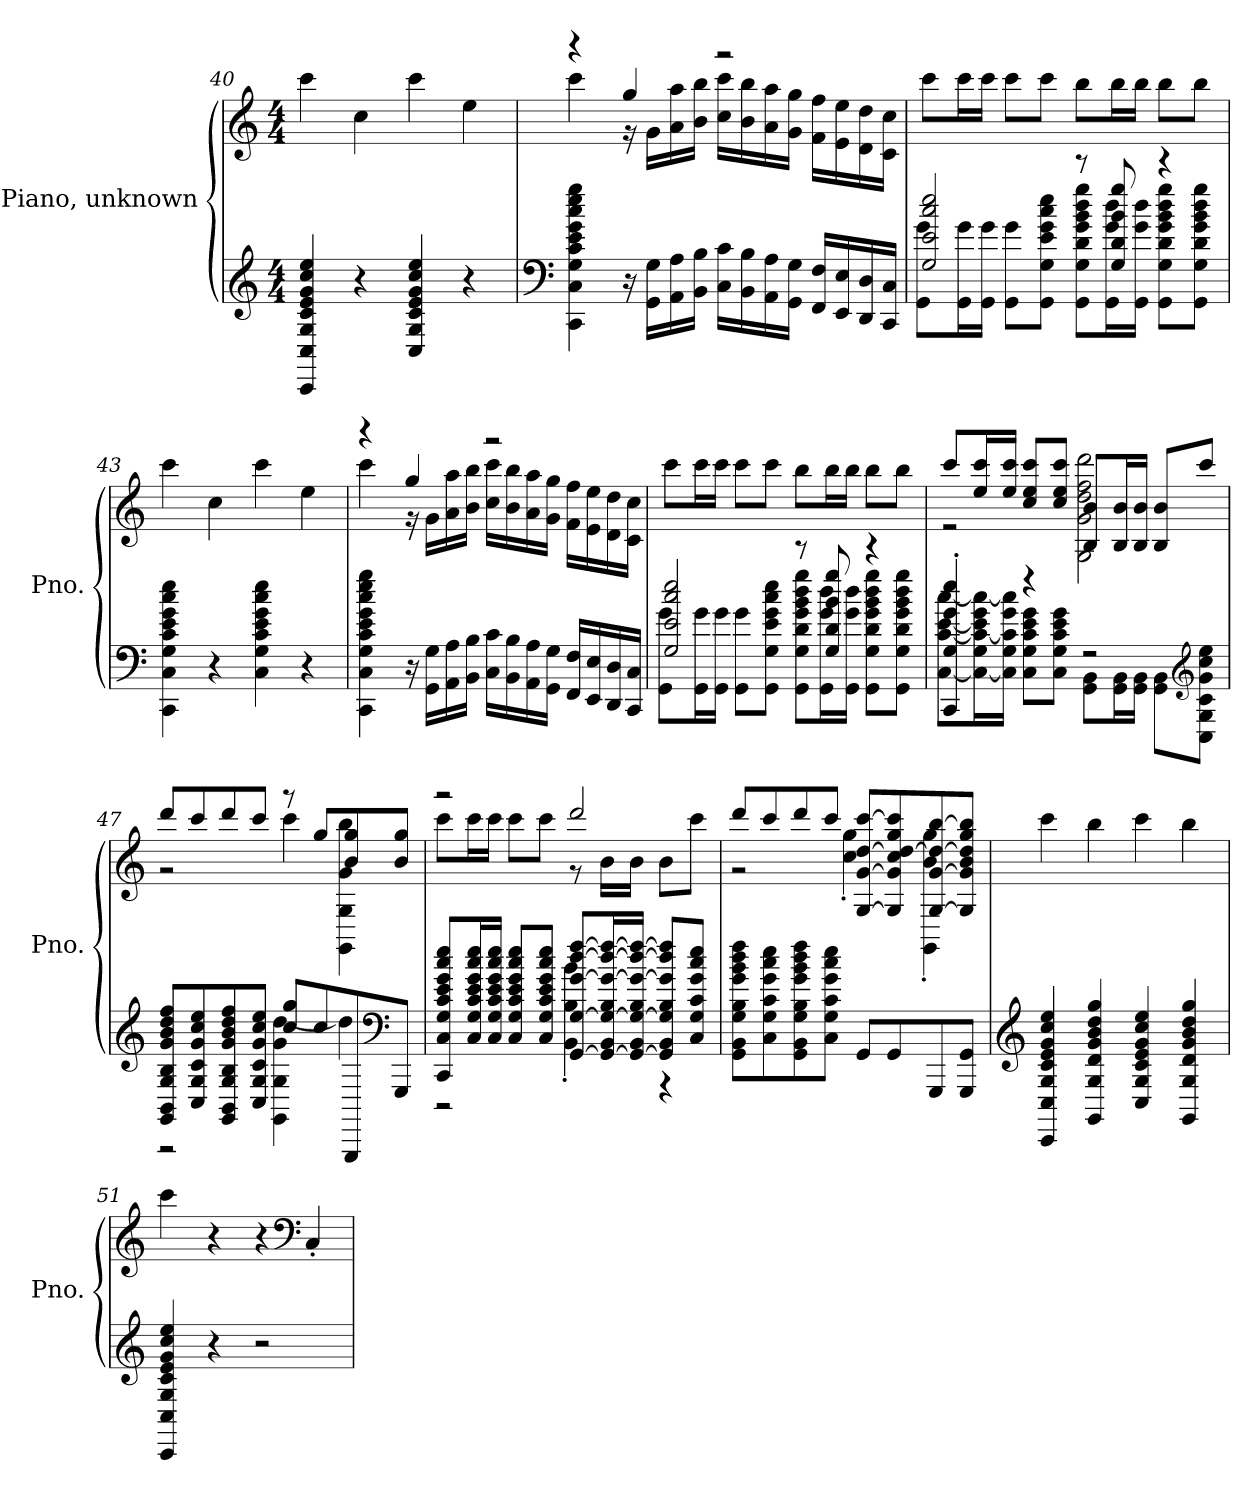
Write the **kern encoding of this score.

**kern	**kern
*part1	*part1
*staff2	*staff1
*I"Piano, unknown	*
*I'Pno.	*
*clefG2	*clefG2
*k[]	*k[]
*M4/4	*M4/4
=40	=40
4CC/ 4C/ 4G/ 4c/ 4e/ 4g/ 4cc/ 4ee/	4ccc\
4r	4cc\
4C/ 4G/ 4c/ 4e/ 4g/ 4cc/ 4ee/	4ccc\
4r	4ee\
!!LO:LB:g=z
=41	=41
*clefF4	*
*	*^
4CC\ 4C\ 4G\ 4c\ 4e\ 4g\ 4cc\ 4ee\ 4gg\	4r	4ccc\
16r	4gg/	16r
16GG\ 16G\LL	.	16g\LL
16AA\ 16A\	.	16a\ 16aa\
16BB\ 16B\JJ	.	16b\ 16bb\JJ
16C\ 16c\LL	2r	16cc\ 16ccc\LL
16BB\ 16B\	.	16b\ 16bb\
16AA\ 16A\	.	16a\ 16aa\
16GG\ 16G\JJ	.	16g\ 16gg\JJ
16FF/ 16F/LL	.	16f\ 16ff\LL
16EE/ 16E/	.	16e\ 16ee\
16DD/ 16D/	.	16d\ 16dd\
16CC/ 16C/JJ	.	16c\ 16cc\JJ
*	*v	*v
=42	=42
*^	*
2G/ 2e/ 2cc/ 2ee/	8GG\ 8g\L	8ccc\L
.	16GG\ 16g\L	16ccc\L
.	16GG\ 16g\JJ	16ccc\JJ
.	8GG\ 8g\L	8ccc\L
.	8GG\ 8G\ 8e\ 8g\ 8cc\ 8ee\J	8ccc\J
8r	8GG\ 8G\ 8d\ 8g\ 8b\ 8dd\ 8gg\L	8bb\L
8G/ 8d/ 8b/ 8gg/	16GG\ 16g\ 16dd\L	16bb\L
.	16GG\ 16g\ 16dd\JJ	16bb\JJ
4r	8GG\ 8G\ 8d\ 8g\ 8b\ 8dd\ 8gg\L	8bb\L
.	8GG\ 8G\ 8d\ 8g\ 8b\ 8dd\ 8gg\J	8bb\J
*v	*v	*
=43	=43
4CC\ 4C\ 4G\ 4c\ 4e\ 4g\ 4cc\ 4ee\	4ccc\
4r	4cc\
4C\ 4G\ 4c\ 4e\ 4g\ 4cc\ 4ee\	4ccc\
4r	4ee\
!!LO:LB:g=z
=44	=44
*	*^
4CC\ 4C\ 4G\ 4c\ 4e\ 4g\ 4cc\ 4ee\ 4gg\	4r	4ccc\
16r	4gg/	16r
16GG\ 16G\LL	.	16g\LL
16AA\ 16A\	.	16a\ 16aa\
16BB\ 16B\JJ	.	16b\ 16bb\JJ
16C\ 16c\LL	2r	16cc\ 16ccc\LL
16BB\ 16B\	.	16b\ 16bb\
16AA\ 16A\	.	16a\ 16aa\
16GG\ 16G\JJ	.	16g\ 16gg\JJ
16FF/ 16F/LL	.	16f\ 16ff\LL
16EE/ 16E/	.	16e\ 16ee\
16DD/ 16D/	.	16d\ 16dd\
16CC/ 16C/JJ	.	16c\ 16cc\JJ
*	*v	*v
=45	=45
*^	*
2G/ 2e/ 2cc/ 2ee/	8GG\ 8g\L	8ccc\L
.	16GG\ 16g\L	16ccc\L
.	16GG\ 16g\JJ	16ccc\JJ
.	8GG\ 8g\L	8ccc\L
.	8GG\ 8G\ 8e\ 8g\ 8cc\ 8ee\J	8ccc\J
8r	8GG\ 8G\ 8d\ 8g\ 8b\ 8dd\ 8gg\L	8bb\L
8G/ 8d/ 8b/ 8gg/	16GG\ 16g\ 16dd\L	16bb\L
.	16GG\ 16g\ 16dd\JJ	16bb\JJ
4r	8GG\ 8G\ 8d\ 8g\ 8b\ 8dd\ 8gg\L	8bb\L
.	8GG\ 8G\ 8d\ 8g\ 8b\ 8dd\ 8gg\J	8bb\J
!!LO:LB:g=z
=46	=46	=46
*	*	*^
4CC/' 4G/' 4g/' 4ee/'	[8C\ [8c\ [8e\ [8cc\L	8ccc/L	2r
.	16C\_ 16G\ 16c\_ 16e\] 16g\ 16cc\_L	16ee/ 16ccc/L	.
.	16C\] 16G\ 16c\] 16g\ 16cc\]JJ	16ee/ 16ccc/JJ	.
4r	8C\ 8G\ 8c\ 8e\ 8g\L	8cc/ 8ee/ 8ccc/L	.
.	8C\ 8G\ 8c\ 8e\ 8g\J	8cc/ 8ee/ 8ccc/J	.
2r	8GG\ 8BB\L	8B/ 8b/L	2G\ 2g\ 2dd\ 2ff\ 2ddd\
.	16GG\ 16BB\L	16B/ 16b/L	.
.	16GG\ 16BB\JJ	16B/ 16b/JJ	.
.	8GG\ 8BB\L	8B/ 8b/L	.
*clefG2	*	*	*
.	8C\ 8G\ 8c\ 8g\ 8cc\ 8ee\J	8ccc/J	.
=47	=47	=47	=47
8GG/ 8BB/ 8G/ 8B/ 8g/ 8b/ 8dd/ 8ff/L	2r	8ddd/L	2r
8C/ 8G/ 8c/ 8g/ 8cc/ 8ee/	.	8ccc/	.
8GG/ 8BB/ 8G/ 8B/ 8g/ 8b/ 8dd/ 8ff/	.	8ddd/	.
8C/ 8G/ 8c/ 8g/ 8cc/ 8ee/J	.	8ccc/J	.
8cc/ 8gg/L	4GG\ 4G\ 4g\ [4dd\	8r	4ccc\
8cc/	.	8gg/L	.
8GGG/	4dd\]	8b/ 8gg/	4GG\ 4G\ 4g\ 4bb\
*clefF4	*	*	*
8GGG/J	.	8b/ 8gg/J	.
=48	=48	=48	=48
8CC/ 8C/ 8G/ 8c/ 8e/ 8g/ 8cc/ 8ee/L	2r	2r	8ccc\L
16C/ 16G/ 16c/ 16e/ 16g/ 16cc/ 16ee/L	.	.	16ccc\L
16C/ 16G/ 16c/ 16e/ 16g/ 16cc/ 16ee/JJ	.	.	16ccc\JJ
8C/ 8G/ 8c/ 8e/ 8g/ 8cc/ 8ee/L	.	.	8ccc\L
8C/ 8G/ 8c/ 8e/ 8g/ 8cc/ 8ee/J	.	.	8ccc\J
[8GG/ [8G/ [8g/ [8dd/ [8ff/L	4BB\' 4B\' 4b\'	2ddd/	8r
16GG/_ 16BB/ 16G/_ 16B/ 16g/_ 16dd/_ 16ff/_L	.	.	16b\LL
16GG/_ 16BB/ 16G/_ 16B/ 16g/_ 16dd/_ 16ff/_JJ	.	.	16b\JJ
8GG/] 8BB/ 8G/] 8B/ 8g/] 8dd/] 8ff/]L	4r	.	8b\L
8C/ 8G/ 8c/ 8g/ 8cc/ 8ee/J	.	.	8ccc\J
*v	*v	*	*
!!LO:LB:g=z	!!
=49	=49	=49
8GG\ 8BB\ 8G\ 8B\ 8g\ 8b\ 8dd\ 8ff\L	8ddd/L	2r
8C\ 8G\ 8c\ 8g\ 8cc\ 8ee\	8ccc/	.
8GG\ 8BB\ 8G\ 8B\ 8g\ 8b\ 8dd\ 8ff\	8ddd/	.
8C\ 8G\ 8c\ 8g\ 8cc\ 8ee\J	8ccc/J	.
8GG/L	[8G/ [8g/ [8dd/ [8ccc/L	4cc\' 4gg\'
8GG/	8G/] 8g/] 8cc/ 8dd/_ 8gg/ 8ccc/]	.
8GGG/	[8G/ [8g/ 8dd/_ [8bb/	4GG\' 4b\' 4gg\'
8GGG/ 8GG/J	8G/] 8g/] 8b/ 8dd/] 8gg/ 8bb/]J	.
*	*v	*v
=50	=50
*clefG2	*
4CC/ 4C/ 4G/ 4c/ 4e/ 4g/ 4cc/ 4ee/	4ccc\
4GG/ 4G/ 4d/ 4g/ 4b/ 4dd/ 4gg/	4bb\
4C/ 4G/ 4c/ 4e/ 4g/ 4cc/ 4ee/	4ccc\
4GG/ 4G/ 4d/ 4g/ 4b/ 4dd/ 4gg/	4bb\
=51	=51
4CC/ 4C/ 4G/ 4c/ 4e/ 4g/ 4cc/ 4ee/	4ccc\
4r	4r
2r	4r
*	*clefF4
.	4C'/
=	=
*-	*-
